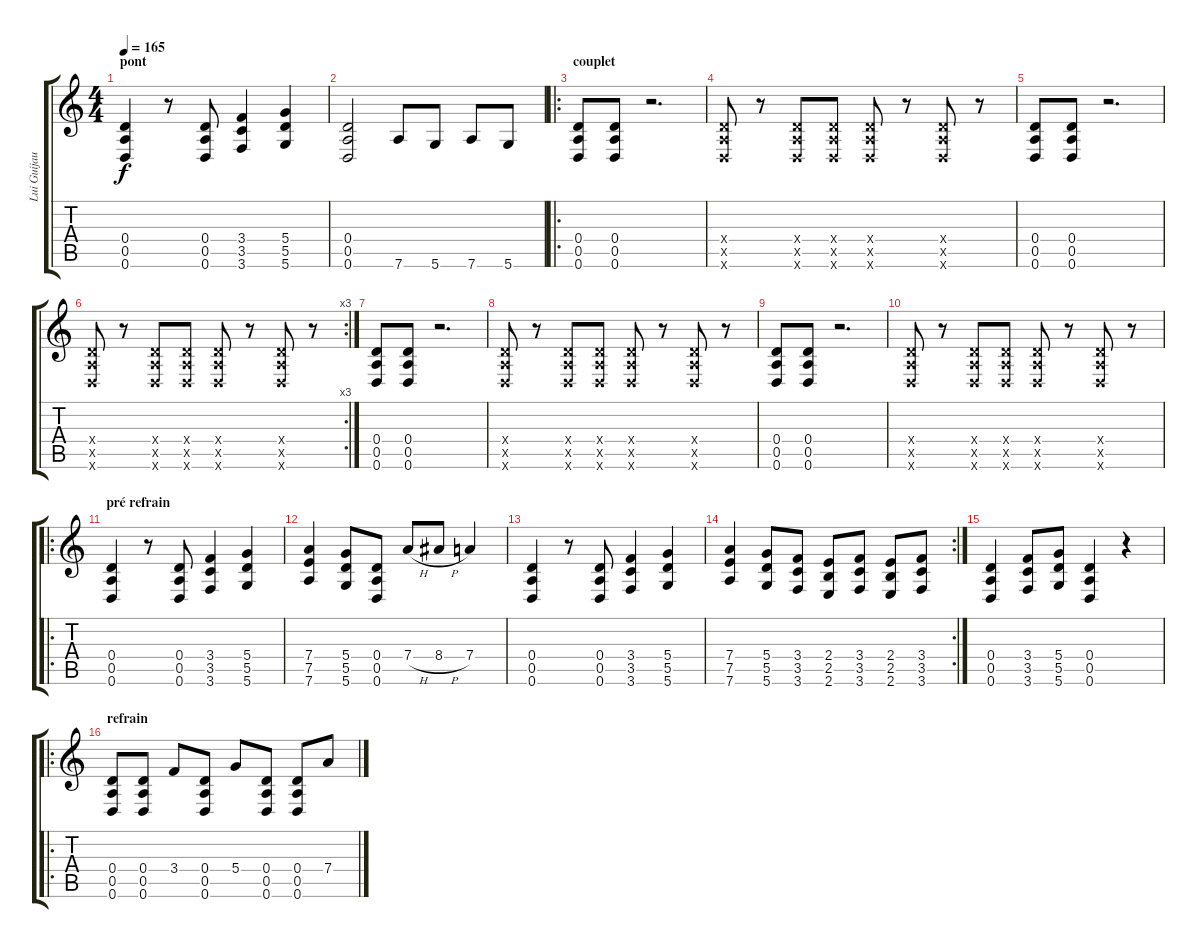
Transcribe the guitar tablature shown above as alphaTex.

\track ("Lui Guijaune" "Lui Guijau") {instrument distortionguitar}
\staff {score tabs}
\tuning (E4 B3 G3 D3 A2 D2) {hide}
\ts (4 4)
\section ("" "pont")
\tempo 165
\clef g2
\ks c
(0.4 0.5 0.6).4{dy f} r.8 (0.4 0.5 0.6).8 (3.4 3.5 3.6).4 (5.4 5.5 5.6).4 |
(0.4 0.5 0.6).2 7.6.8 5.6.8 7.6.8 5.6.8 |
\ro
\section ("" "couplet")
(0.4 0.5 0.6).8 (0.4 0.5 0.6).8 r.2{d} |
(0.4{x} 0.5{x} 0.6{x}).8 r.8 (0.4{x} 0.5{x} 0.6{x}).8 (0.4{x} 0.5{x} 0.6{x}).8 (0.4{x} 0.5{x} 0.6{x}).8 r.8 (0.4{x} 0.5{x} 0.6{x}).8 r.8 |
(0.4 0.5 0.6).8 (0.4 0.5 0.6).8 r.2{d} |
\rc 3
(0.4{x} 0.5{x} 0.6{x}).8 r.8 (0.4{x} 0.5{x} 0.6{x}).8 (0.4{x} 0.5{x} 0.6{x}).8 (0.4{x} 0.5{x} 0.6{x}).8 r.8 (0.4{x} 0.5{x} 0.6{x}).8 r.8 |
(0.4 0.5 0.6).8 (0.4 0.5 0.6).8 r.2{d} |
(0.4{x} 0.5{x} 0.6{x}).8 r.8 (0.4{x} 0.5{x} 0.6{x}).8 (0.4{x} 0.5{x} 0.6{x}).8 (0.4{x} 0.5{x} 0.6{x}).8 r.8 (0.4{x} 0.5{x} 0.6{x}).8 r.8 |
(0.4 0.5 0.6).8 (0.4 0.5 0.6).8 r.2{d} |
(0.4{x} 0.5{x} 0.6{x}).8 r.8 (0.4{x} 0.5{x} 0.6{x}).8 (0.4{x} 0.5{x} 0.6{x}).8 (0.4{x} 0.5{x} 0.6{x}).8 r.8 (0.4{x} 0.5{x} 0.6{x}).8 r.8 |
\ro
\section ("" "pré refrain")
(0.4 0.5 0.6).4 r.8 (0.4 0.5 0.6).8 (3.4 3.5 3.6).4 (5.4 5.5 5.6).4 |
(7.4 7.5 7.6).4 (5.4 5.5 5.6).8 (0.4 0.5 0.6).8 7.4{h}.8 8.4{h}.8 7.4.4 |
(0.4 0.5 0.6).4 r.8 (0.4 0.5 0.6).8 (3.4 3.5 3.6).4 (5.4 5.5 5.6).4 |
\rc 2
(7.4 7.5 7.6).4 (5.4 5.5 5.6).8 (3.4 3.5 3.6).8 (2.4 2.5 2.6).8 (3.4 3.5 3.6).8 (2.4 2.5 2.6).8 (3.4 3.5 3.6).8 |
(0.4 0.5 0.6).4 (3.4 3.5 3.6).8 (5.4 5.5 5.6).8 (0.4 0.5 0.6).4 r.4 |
\ro
\section ("" "refrain")
(0.4 0.5 0.6).8 (0.4 0.5 0.6).8 3.4.8 (0.4 0.5 0.6).8 5.4.8 (0.4 0.5 0.6).8 (0.4 0.5 0.6).8 7.4.8
